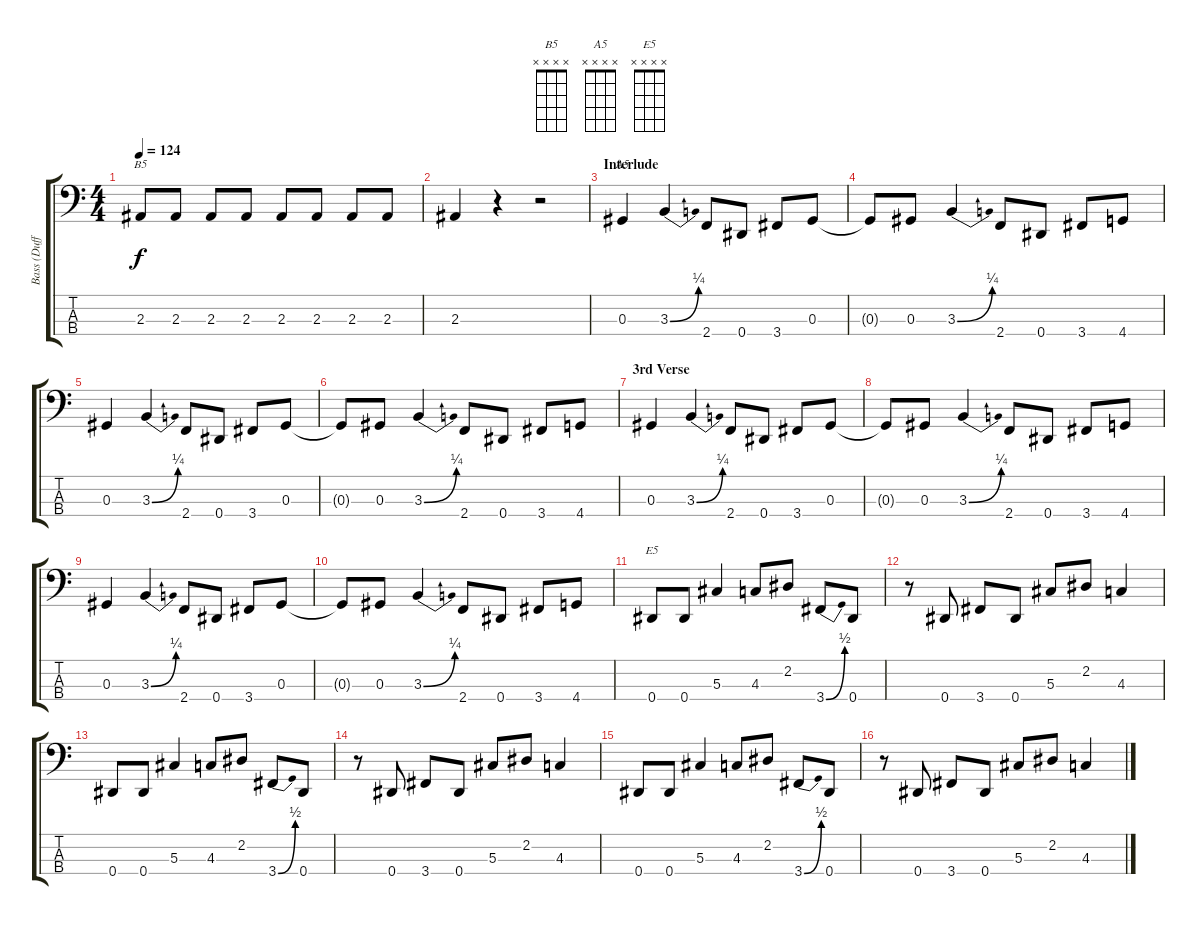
\track ("Bass (Duff)" "Bass (Duff") {instrument electricbasspick}
\staff {score tabs}
\tuning (Gb2 Db2 Ab1 Eb1) {hide}
\chord ("B5" x x x x) {firstfret 0}
\chord ("A5" x x x x) {firstfret 0}
\chord ("E5" x x x x) {firstfret 0}
\ts (4 4)
\tempo 124
\clef f4
\ks c
2.3.8{ch "B5" dy f} 2.3.8 2.3.8 2.3.8 2.3.8 2.3.8 2.3.8 2.3.8 |
2.3.4 r.4 r.2 |
\section ("" "Interlude")
0.3.4{ch "A5"} 3.3{be (bend 0 0 60 1)}.4 2.4.8 0.4.8 3.4.8 0.3.8 |
0.3{t}.8 0.3.8 3.3{be (bend 0 0 60 1)}.4 2.4.8 0.4.8 3.4.8 4.4.8 |
0.3.4 3.3{be (bend 0 0 60 1)}.4 2.4.8 0.4.8 3.4.8 0.3.8 |
0.3{t}.8 0.3.8 3.3{be (bend 0 0 60 1)}.4 2.4.8 0.4.8 3.4.8 4.4.8 |
\section ("" "3rd Verse")
0.3.4 3.3{be (bend 0 0 60 1)}.4 2.4.8 0.4.8 3.4.8 0.3.8 |
0.3{t}.8 0.3.8 3.3{be (bend 0 0 60 1)}.4 2.4.8 0.4.8 3.4.8 4.4.8 |
0.3.4 3.3{be (bend 0 0 60 1)}.4 2.4.8 0.4.8 3.4.8 0.3.8 |
0.3{t}.8 0.3.8 3.3{be (bend 0 0 60 1)}.4 2.4.8 0.4.8 3.4.8 4.4.8 |
0.4.8{ch "E5"} 0.4.8 5.3.4 4.3.8 2.2.8 3.4{be (bend 0 0 60 2)}.8 0.4.8 |
r.8 0.4.8 3.4.8 0.4.8 5.3.8 2.2.8 4.3.4 |
0.4.8 0.4.8 5.3.4 4.3.8 2.2.8 3.4{be (bend 0 0 60 2)}.8 0.4.8 |
r.8 0.4.8 3.4.8 0.4.8 5.3.8 2.2.8 4.3.4 |
0.4.8 0.4.8 5.3.4 4.3.8 2.2.8 3.4{be (bend 0 0 60 2)}.8 0.4.8 |
r.8 0.4.8 3.4.8 0.4.8 5.3.8 2.2.8 4.3.4
